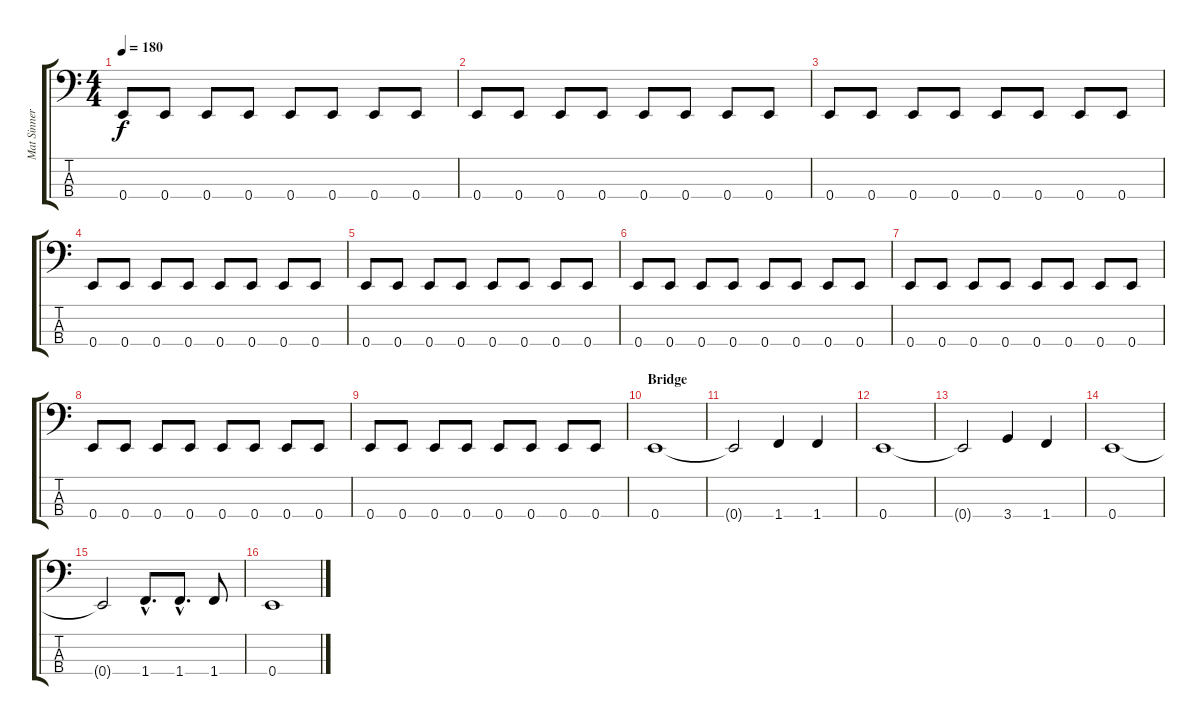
\track ("Mat Sinner Bass" "Mat Sinner") {instrument electricbasspick}
\staff {score tabs}
\tuning (G2 D2 A1 E1) {hide}
\ts (4 4)
\tempo 180
\clef f4
\ks c
0.4.8{dy f} 0.4.8 0.4.8 0.4.8 0.4.8 0.4.8 0.4.8 0.4.8 |
0.4.8 0.4.8 0.4.8 0.4.8 0.4.8 0.4.8 0.4.8 0.4.8 |
0.4.8 0.4.8 0.4.8 0.4.8 0.4.8 0.4.8 0.4.8 0.4.8 |
0.4.8 0.4.8 0.4.8 0.4.8 0.4.8 0.4.8 0.4.8 0.4.8 |
0.4.8 0.4.8 0.4.8 0.4.8 0.4.8 0.4.8 0.4.8 0.4.8 |
0.4.8 0.4.8 0.4.8 0.4.8 0.4.8 0.4.8 0.4.8 0.4.8 |
0.4.8 0.4.8 0.4.8 0.4.8 0.4.8 0.4.8 0.4.8 0.4.8 |
0.4.8 0.4.8 0.4.8 0.4.8 0.4.8 0.4.8 0.4.8 0.4.8 |
0.4.8 0.4.8 0.4.8 0.4.8 0.4.8 0.4.8 0.4.8 0.4.8 |
\section ("" "Bridge")
0.4.1 |
0.4{t}.2 1.4.4 1.4.4 |
0.4.1 |
0.4{t}.2 3.4.4 1.4.4 |
0.4.1 |
0.4{t}.2 1.4{hac}.8{d} 1.4{hac}.8{d} 1.4.8 |
0.4.1
